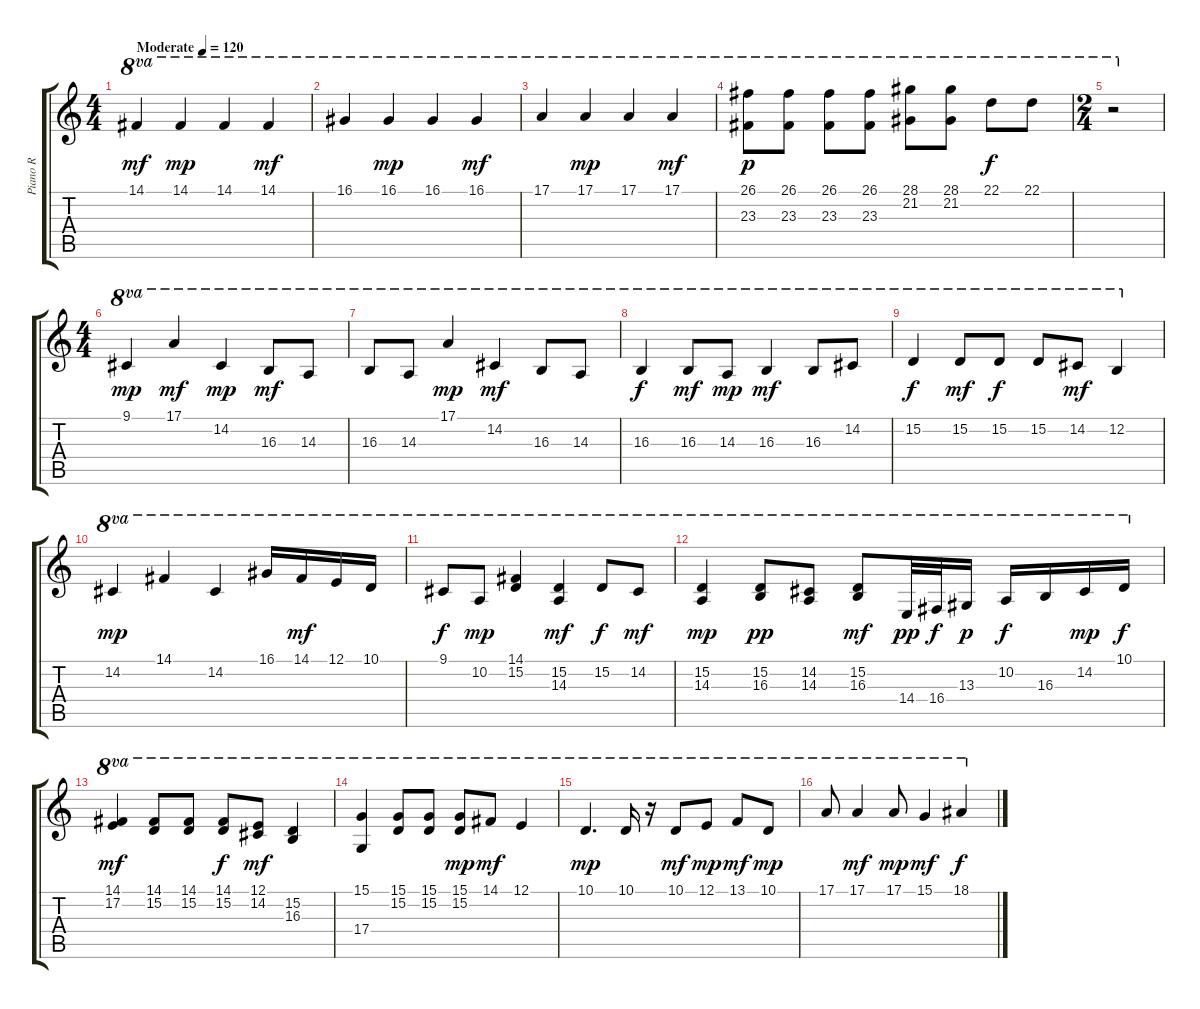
\track ("Piano R" "Piano R") {instrument acousticgrandpiano}
\staff {score tabs}
\tuning (E4 B3 G3 D3 A2 E2) {hide}
\ts (4 4)
\tempo (120 "Moderate")
\clef g2
\ks c
14.1.4{ot 8va dy mf instrument acousticgrandpiano} 14.1.4{ot 8va dy mp} 14.1.4{ot 8va} 14.1.4{ot 8va dy mf} |
16.1.4{ot 8va} 16.1.4{ot 8va dy mp} 16.1.4{ot 8va} 16.1.4{ot 8va dy mf} |
17.1.4{ot 8va} 17.1.4{ot 8va dy mp} 17.1.4{ot 8va} 17.1.4{ot 8va dy mf} |
(26.1 23.3).8{ot 8va dy p} (26.1 23.3).8{ot 8va} (26.1 23.3).8{ot 8va} (26.1 23.3).8{ot 8va} (28.1 21.2).8{ot 8va} (28.1 21.2).8{ot 8va} 22.1.8{ot 8va dy f} 22.1.8{ot 8va} |
\ts (2 4)
r.2{ot 8va} |
\ts (4 4)
9.1.4{ot 8va dy mp} 17.1.4{ot 8va dy mf} 14.2.4{ot 8va dy mp} 16.3.8{ot 8va dy mf} 14.3.8{ot 8va} |
16.3.8{ot 8va} 14.3.8{ot 8va} 17.1.4{ot 8va dy mp} 14.2.4{ot 8va dy mf} 16.3.8{ot 8va} 14.3.8{ot 8va} |
16.3.4{ot 8va dy f} 16.3.8{ot 8va dy mf} 14.3.8{ot 8va dy mp} 16.3.4{ot 8va dy mf} 16.3.8{ot 8va} 14.2.8{ot 8va} |
15.2.4{ot 8va dy f} 15.2.8{ot 8va dy mf} 15.2.8{ot 8va dy f} 15.2.8{ot 8va} 14.2.8{ot 8va dy mf} 12.2.4{ot 8va} |
14.2.4{ot 8va dy mp} 14.1.4{ot 8va} 14.2.4{ot 8va} 16.1.16{ot 8va} 14.1.16{ot 8va dy mf} 12.1.16{ot 8va} 10.1.16{ot 8va} |
9.1.8{ot 8va dy f} 10.2.8{ot 8va dy mp} (14.1 15.2).4{ot 8va} (15.2 14.3).4{ot 8va dy mf} 15.2.8{ot 8va dy f} 14.2.8{ot 8va dy mf} |
(15.2 14.3).4{ot 8va dy mp} (15.2 16.3).8{ot 8va dy pp} (14.2 14.3).8{ot 8va} (15.2 16.3).8{ot 8va dy mf} 14.4.32{ot 8va dy pp} 16.4.32{ot 8va dy f} 13.3.16{ot 8va dy p} 10.2.16{ot 8va dy f} 16.3.16{ot 8va} 14.2.16{ot 8va dy mp} 10.1.16{ot 8va dy f} |
(14.1 17.2).4{ot 8va dy mf} (14.1 15.2).8{ot 8va} (14.1 15.2).8{ot 8va} (14.1 15.2).8{ot 8va dy f} (12.1 14.2).8{ot 8va dy mf} (15.2 16.3).4{ot 8va} |
(15.1 17.4).4{ot 8va} (15.1 15.2).8{ot 8va} (15.1 15.2).8{ot 8va} (15.1 15.2).8{ot 8va dy mp} 14.1.8{ot 8va dy mf} 12.1.4{ot 8va} |
10.1.4{d ot 8va dy mp} 10.1.16{ot 8va} r.16{ot 8va} 10.1.8{ot 8va dy mf} 12.1.8{ot 8va dy mp} 13.1.8{ot 8va dy mf} 10.1.8{ot 8va dy mp} |
17.1.8{ot 8va} 17.1.4{ot 8va dy mf} 17.1.8{ot 8va dy mp} 15.1.4{ot 8va dy mf} 18.1.4{ot 8va dy f}
